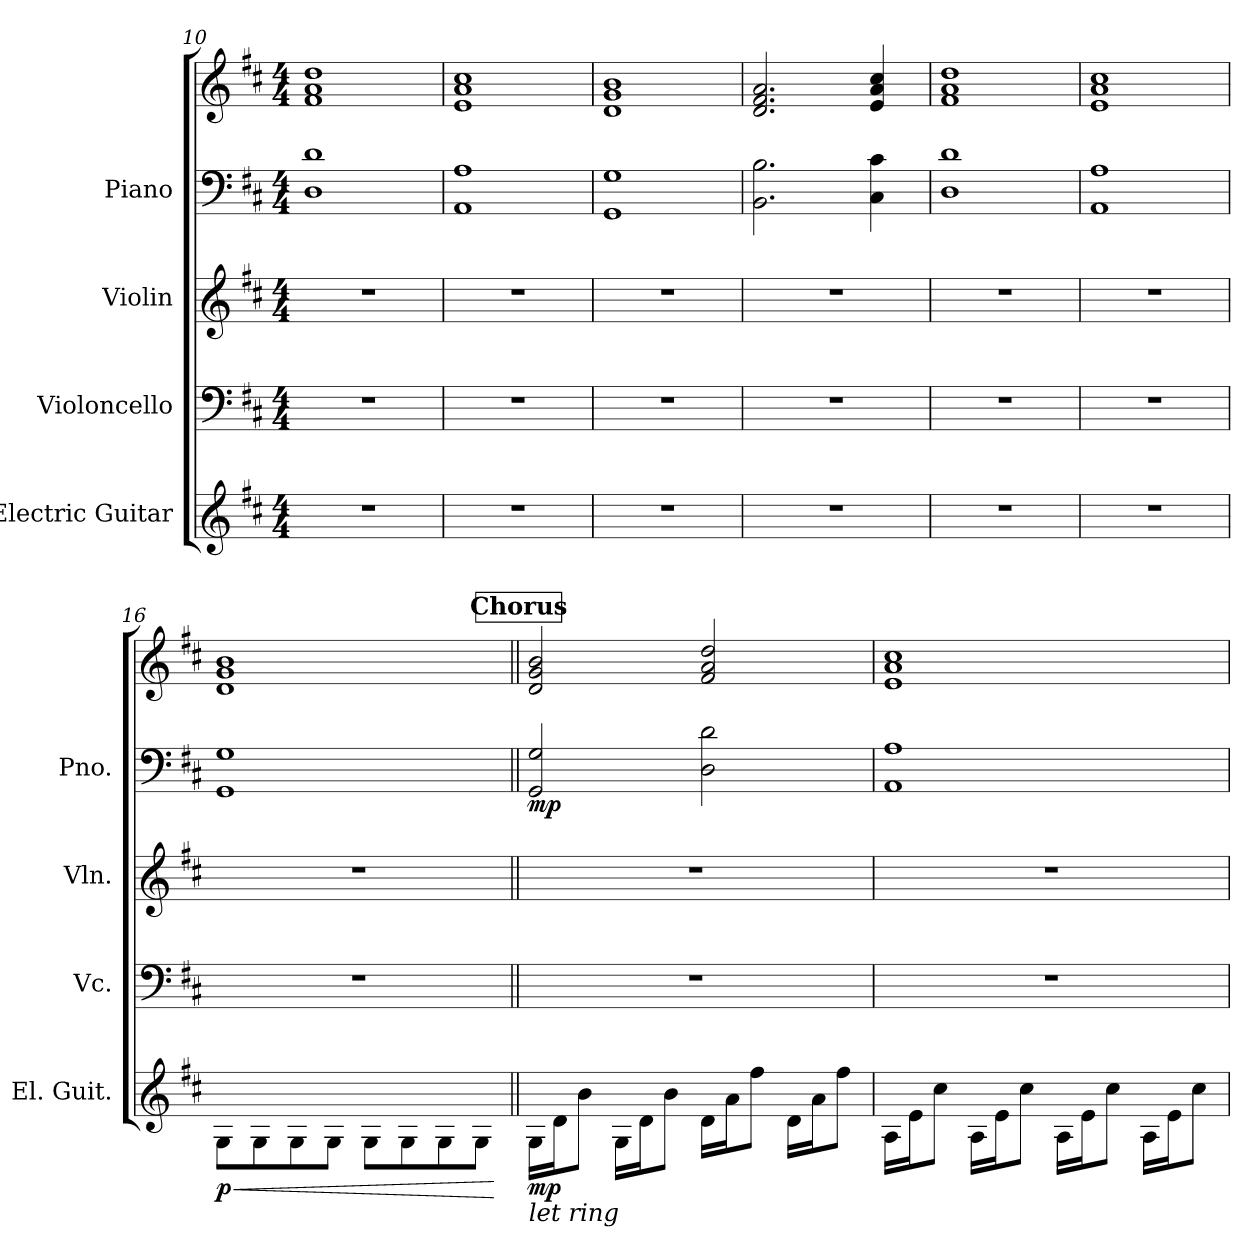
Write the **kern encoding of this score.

**kern	**dynam	**kern	**kern	**kern	**kern	**dynam
*part4	*part4	*part3	*part2	*part1	*part1	*part1
*staff5	*staff5	*staff4	*staff3	*staff2	*staff1	*staff1/2
*I"Electric Guitar	*	*I"Violoncello	*I"Violin	*I"Piano	*	*
*I'El. Guit.	*	*I'Vc.	*I'Vln.	*I'Pno.	*	*
*	*	*clefF4	*clefG2	*clefF4	*clefG2	*
*k[f#c#]	*	*k[f#c#]	*k[f#c#]	*k[f#c#]	*k[f#c#]	*
*M4/4	*	*M4/4	*M4/4	*M4/4	*M4/4	*
=10	=10	=10	=10	=10	=10	=10
1r	.	1r	1r	1D 1d	1f# 1a 1dd	.
=11	=11	=11	=11	=11	=11	=11
1r	.	1r	1r	1AA 1A	1e 1a 1cc#	.
=12	=12	=12	=12	=12	=12	=12
1r	.	1r	1r	1GG 1G	1d 1g 1b	.
=13	=13	=13	=13	=13	=13	=13
1r	.	1r	1r	2.BB\ 2.B\	2.d/ 2.f#/ 2.a/	.
.	.	.	.	4C#\ 4c#\	4e/ 4a/ 4cc#/	.
=14	=14	=14	=14	=14	=14	=14
1r	.	1r	1r	1D 1d	1f# 1a 1dd	.
=15	=15	=15	=15	=15	=15	=15
1r	.	1r	1r	1AA 1A	1e 1a 1cc#	.
=16	=16	=16	=16	=16	=16	=16
!	!LO:HP:b	!	!	!	!	!
!	!LO:DY:n=1:b	!	!	!	!	!
8G\L	< p	1r	1r	1GG 1G	1d 1g 1b	.
8G\	.	.	.	.	.	.
8G\	.	.	.	.	.	.
8G\J	.	.	.	.	.	.
8G\L	.	.	.	.	.	.
8G\	.	.	.	.	.	.
8G\	.	.	.	.	.	.
8G\J	.	.	.	.	.	.
.	[	.	.	.	.	.
!!LO:PB:g=z
!!LO:REH:place=s1:a:B:fs=14:t=Chorus
=17||	=17||	=17||	=17||	=17||	=17||	=17||
!LO:TX:b:i:t=let ring	!	!	!	!	!	!
!	!LO:DY:b	!	!	!	!	!LO:DY:b=2
16G\LL	mp	1r	1r	2GG/ 2G/	2d/ 2g/ 2b/	mp
16d\J	.	.	.	.	.	.
8b\J	.	.	.	.	.	.
16G\LL	.	.	.	.	.	.
16d\J	.	.	.	.	.	.
8b\J	.	.	.	.	.	.
16d\LL	.	.	.	2D\ 2d\	2f#/ 2a/ 2dd/	.
16a\J	.	.	.	.	.	.
8ff#\J	.	.	.	.	.	.
16d\LL	.	.	.	.	.	.
16a\J	.	.	.	.	.	.
8ff#\J	.	.	.	.	.	.
=18	=18	=18	=18	=18	=18	=18
16A\LL	.	1r	1r	1AA 1A	1e 1a 1cc#	.
16e\J	.	.	.	.	.	.
8cc#\J	.	.	.	.	.	.
16A\LL	.	.	.	.	.	.
16e\J	.	.	.	.	.	.
8cc#\J	.	.	.	.	.	.
16A\LL	.	.	.	.	.	.
16e\J	.	.	.	.	.	.
8cc#\J	.	.	.	.	.	.
16A\LL	.	.	.	.	.	.
16e\J	.	.	.	.	.	.
8cc#\J	.	.	.	.	.	.
=	=	=	=	=	=	=
*-	*-	*-	*-	*-	*-	*-
